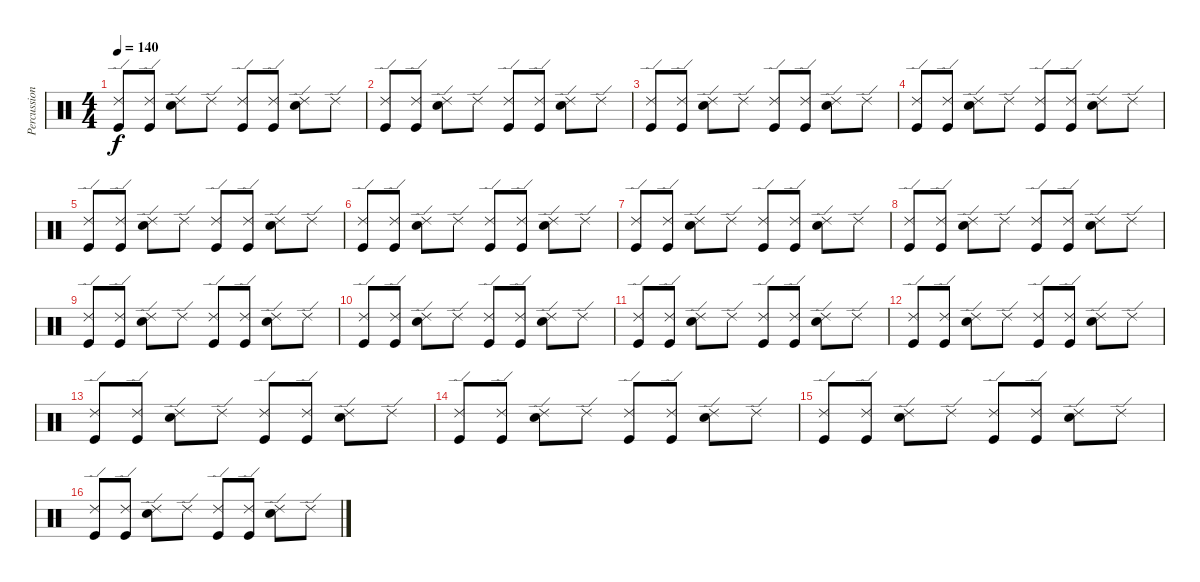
\track ("Percussion" "Percussion") {instrument percussion}
\staff {score}
\articulation defaults
\ts (4 4)
\tempo 140
\clef neutral
\ks c
("Ride (edge) 2" "Kick (hit)").8{dy f} ("Ride (edge) 2" "Kick (hit)").8 ("Ride (edge) 2" "Snare (hit) 2").8 "Ride (edge) 2".8 ("Ride (edge) 2" "Kick (hit)").8 ("Ride (edge) 2" "Kick (hit)").8 ("Ride (edge) 2" "Snare (hit) 2").8 "Ride (edge) 2".8 |
("Ride (edge) 2" "Kick (hit)").8 ("Ride (edge) 2" "Kick (hit)").8 ("Ride (edge) 2" "Snare (hit) 2").8 "Ride (edge) 2".8 ("Ride (edge) 2" "Kick (hit)").8 ("Ride (edge) 2" "Kick (hit)").8 ("Ride (edge) 2" "Snare (hit) 2").8 "Ride (edge) 2".8 |
("Ride (edge) 2" "Kick (hit)").8 ("Ride (edge) 2" "Kick (hit)").8 ("Ride (edge) 2" "Snare (hit) 2").8 "Ride (edge) 2".8 ("Ride (edge) 2" "Kick (hit)").8 ("Ride (edge) 2" "Kick (hit)").8 ("Ride (edge) 2" "Snare (hit) 2").8 "Ride (edge) 2".8 |
("Ride (edge) 2" "Kick (hit)").8 ("Ride (edge) 2" "Kick (hit)").8 ("Ride (edge) 2" "Snare (hit) 2").8 "Ride (edge) 2".8 ("Ride (edge) 2" "Kick (hit)").8 ("Ride (edge) 2" "Kick (hit)").8 ("Ride (edge) 2" "Snare (hit) 2").8 "Ride (edge) 2".8 |
("Ride (edge) 2" "Kick (hit)").8 ("Ride (edge) 2" "Kick (hit)").8 ("Ride (edge) 2" "Snare (hit) 2").8 "Ride (edge) 2".8 ("Ride (edge) 2" "Kick (hit)").8 ("Ride (edge) 2" "Kick (hit)").8 ("Ride (edge) 2" "Snare (hit) 2").8 "Ride (edge) 2".8 |
("Ride (edge) 2" "Kick (hit)").8 ("Ride (edge) 2" "Kick (hit)").8 ("Ride (edge) 2" "Snare (hit) 2").8 "Ride (edge) 2".8 ("Ride (edge) 2" "Kick (hit)").8 ("Ride (edge) 2" "Kick (hit)").8 ("Ride (edge) 2" "Snare (hit) 2").8 "Ride (edge) 2".8 |
("Ride (edge) 2" "Kick (hit)").8 ("Ride (edge) 2" "Kick (hit)").8 ("Ride (edge) 2" "Snare (hit) 2").8 "Ride (edge) 2".8 ("Ride (edge) 2" "Kick (hit)").8 ("Ride (edge) 2" "Kick (hit)").8 ("Ride (edge) 2" "Snare (hit) 2").8 "Ride (edge) 2".8 |
("Ride (edge) 2" "Kick (hit)").8 ("Ride (edge) 2" "Kick (hit)").8 ("Ride (edge) 2" "Snare (hit) 2").8 "Ride (edge) 2".8 ("Ride (edge) 2" "Kick (hit)").8 ("Ride (edge) 2" "Kick (hit)").8 ("Ride (edge) 2" "Snare (hit) 2").8 "Ride (edge) 2".8 |
("Ride (edge) 2" "Kick (hit)").8 ("Ride (edge) 2" "Kick (hit)").8 ("Ride (edge) 2" "Snare (hit) 2").8 "Ride (edge) 2".8 ("Ride (edge) 2" "Kick (hit)").8 ("Ride (edge) 2" "Kick (hit)").8 ("Ride (edge) 2" "Snare (hit) 2").8 "Ride (edge) 2".8 |
("Ride (edge) 2" "Kick (hit)").8 ("Ride (edge) 2" "Kick (hit)").8 ("Ride (edge) 2" "Snare (hit) 2").8 "Ride (edge) 2".8 ("Ride (edge) 2" "Kick (hit)").8 ("Ride (edge) 2" "Kick (hit)").8 ("Ride (edge) 2" "Snare (hit) 2").8 "Ride (edge) 2".8 |
("Ride (edge) 2" "Kick (hit)").8 ("Ride (edge) 2" "Kick (hit)").8 ("Ride (edge) 2" "Snare (hit) 2").8 "Ride (edge) 2".8 ("Ride (edge) 2" "Kick (hit)").8 ("Ride (edge) 2" "Kick (hit)").8 ("Ride (edge) 2" "Snare (hit) 2").8 "Ride (edge) 2".8 |
("Ride (edge) 2" "Kick (hit)").8 ("Ride (edge) 2" "Kick (hit)").8 ("Ride (edge) 2" "Snare (hit) 2").8 "Ride (edge) 2".8 ("Ride (edge) 2" "Kick (hit)").8 ("Ride (edge) 2" "Kick (hit)").8 ("Ride (edge) 2" "Snare (hit) 2").8 "Ride (edge) 2".8 |
("Ride (edge) 2" "Kick (hit)").8 ("Ride (edge) 2" "Kick (hit)").8 ("Ride (edge) 2" "Snare (hit) 2").8 "Ride (edge) 2".8 ("Ride (edge) 2" "Kick (hit)").8 ("Ride (edge) 2" "Kick (hit)").8 ("Ride (edge) 2" "Snare (hit) 2").8 "Ride (edge) 2".8 |
("Ride (edge) 2" "Kick (hit)").8 ("Ride (edge) 2" "Kick (hit)").8 ("Ride (edge) 2" "Snare (hit) 2").8 "Ride (edge) 2".8 ("Ride (edge) 2" "Kick (hit)").8 ("Ride (edge) 2" "Kick (hit)").8 ("Ride (edge) 2" "Snare (hit) 2").8 "Ride (edge) 2".8 |
("Ride (edge) 2" "Kick (hit)").8 ("Ride (edge) 2" "Kick (hit)").8 ("Ride (edge) 2" "Snare (hit) 2").8 "Ride (edge) 2".8 ("Ride (edge) 2" "Kick (hit)").8 ("Ride (edge) 2" "Kick (hit)").8 ("Ride (edge) 2" "Snare (hit) 2").8 "Ride (edge) 2".8 |
("Ride (edge) 2" "Kick (hit)").8 ("Ride (edge) 2" "Kick (hit)").8 ("Ride (edge) 2" "Snare (hit) 2").8 "Ride (edge) 2".8 ("Ride (edge) 2" "Kick (hit)").8 ("Ride (edge) 2" "Kick (hit)").8 ("Ride (edge) 2" "Snare (hit) 2").8 "Ride (edge) 2".8
